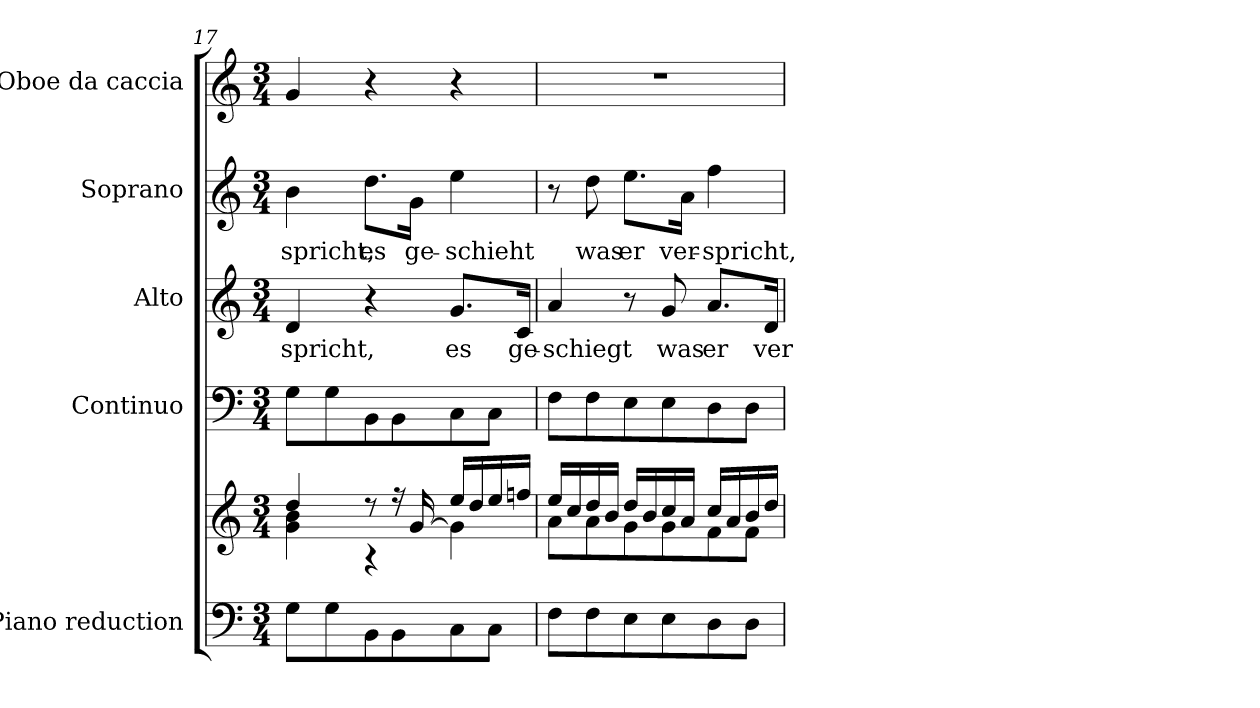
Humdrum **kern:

**kern	**kern	**kern	**kern	**text	**kern	**text	**kern
*part5	*part5	*part4	*part3	*part3	*part2	*part2	*part1
*staff6	*staff5	*staff4	*staff3	*staff3	*staff2	*staff2	*staff1
*I"Piano reduction	*	*I"Continuo	*I"Alto	*	*I"Soprano	*	*I"Oboe da caccia
*I'Pno	*	*	*	*	*	*	*I'Ob
!!LO:PB:g=z
*clefF4	*clefG2	*clefF4	*clefG2	*	*clefG2	*	*clefG2
*k[]	*k[]	*k[]	*k[]	*	*k[]	*	*k[]
*M3/4	*M3/4	*M3/4	*M3/4	*	*M3/4	*	*M3/4
=17	=17	=17	=17	=17	=17	=17	=17
*	*^	*	*	*	*	*	*
!	!	!	!	!	!LO:LY:b	!	!LO:LY:b	!
8G\L	4dd/	4g\ 4b\	8G\L	4d/	-spricht,	4b\	-spricht,	4g/
8G\	.	.	8G\	.	.	.	.	.
!	!	!	!	!	!	!	!LO:LY:b	!
8BB\	8r	4r	8BB\	4r	.	8.dd\L	es	4r
8BB\	16r	.	8BB\	.	.	.	.	.
!	!	!	!	!	!	!	!LO:LY:b	!
.	[16g/	.	.	.	.	16g\Jk	ge-	.
!	!	!	!	!	!LO:LY:b	!	!LO:LY:b	!
8C\	16ee/LL	4g\]	8C\	8.g/L	es	4ee\	-schieht	4r
.	16dd/	.	.	.	.	.	.	.
8C\J	16ee/	.	8C\J	.	.	.	.	.
!	!	!	!	!	!LO:LY:b	!	!	!
.	16ffn/JJ	.	.	16c/Jk	ge-	.	.	.
=18	=18	=18	=18	=18	=18	=18	=18	=18
!	!	!	!	!	!LO:LY:b	!	!	!
8F\L	16ee/LL	8a\L	8F\L	4a/	-schiegt	8r	.	2.r
.	16cc/	.	.	.	.	.	.	.
!	!	!	!	!	!	!	!LO:LY:b	!
8F\	16dd/	8a\	8F\	.	.	8dd\	was	.
.	16b/JJ	.	.	.	.	.	.	.
!	!	!	!	!	!	!	!LO:LY:b	!
8E\	16dd/LL	8g\	8E\	8r	.	8.ee\L	er	.
.	16b/	.	.	.	.	.	.	.
!	!	!	!	!	!LO:LY:b	!	!	!
8E\	16cc/	8g\	8E\	8g/	was	.	.	.
!	!	!	!	!	!	!	!LO:LY:b	!
.	16a/JJ	.	.	.	.	16a\Jk	ver-	.
!	!	!	!	!	!LO:LY:b	!	!LO:LY:b	!
8D\	16cc/LL	8f\	8D\	8.a/L	er	4ff\	-spricht,	.
.	16a/	.	.	.	.	.	.	.
8D\J	16b/	8f\J	8D\J	.	.	.	.	.
!	!	!	!	!	!LO:LY:b	!	!	!
.	16dd/JJ	.	.	16d/Jk	ver-	.	.	.
*	*v	*v	*	*	*	*	*	*
=	=	=	=	=	=	=	=
*-	*-	*-	*-	*-	*-	*-	*-
